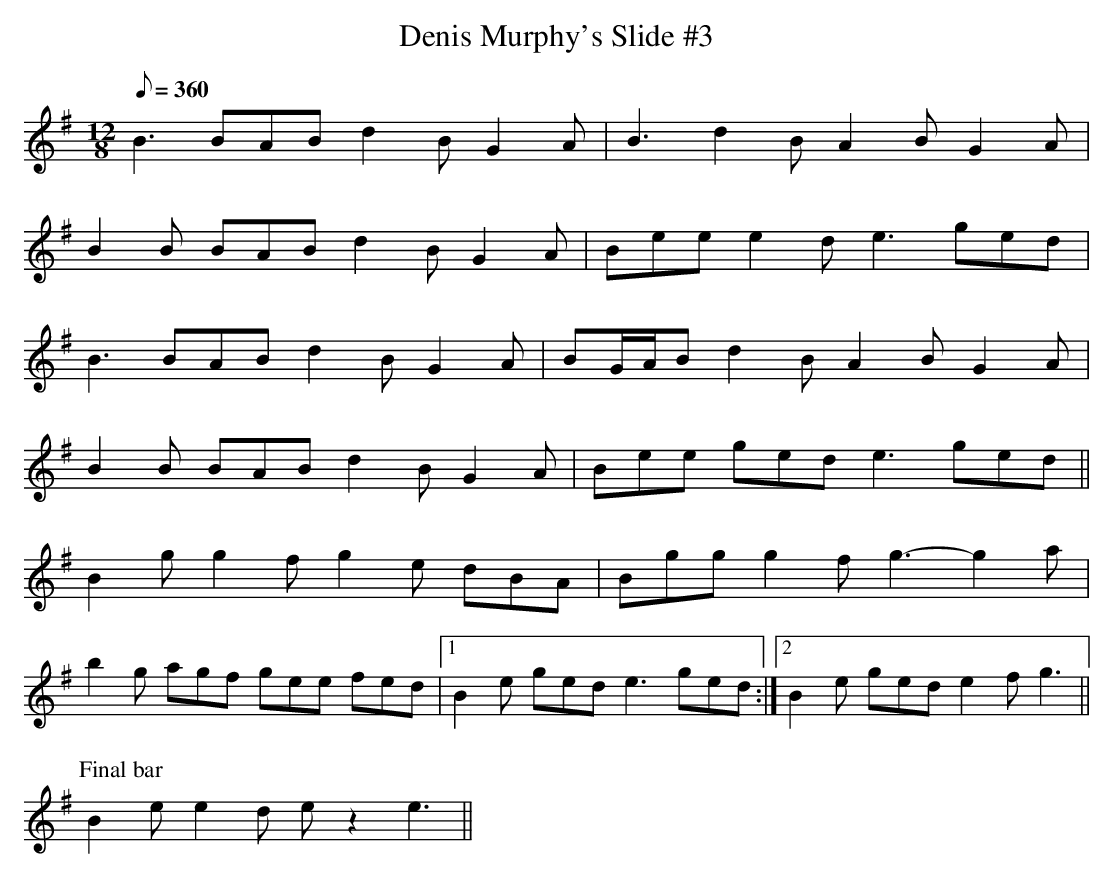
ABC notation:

X:1
T: Denis Murphy's Slide #3
L: 1/8
M: 12/8
Q: 360
K: G
B3 BAB d2B G2A|B3 d2B A2B G2A|
B2B BAB d2B G2A|Bee e2d e3 ged|
B3 BAB d2B G2A|BG/A/B d2B A2B G2A|
B2B BAB d2B G2A|Bee ged e3 ged||
B2g g2f g2e dBA|Bgg g2f g3-g2a|
b2g agf gee fed|1 B2e ged e3 ged :|2\
B2e ged e2f g3 ||
w: %blank line
w: %blank line
P: Final bar
B2e e2d e z2 e3||
